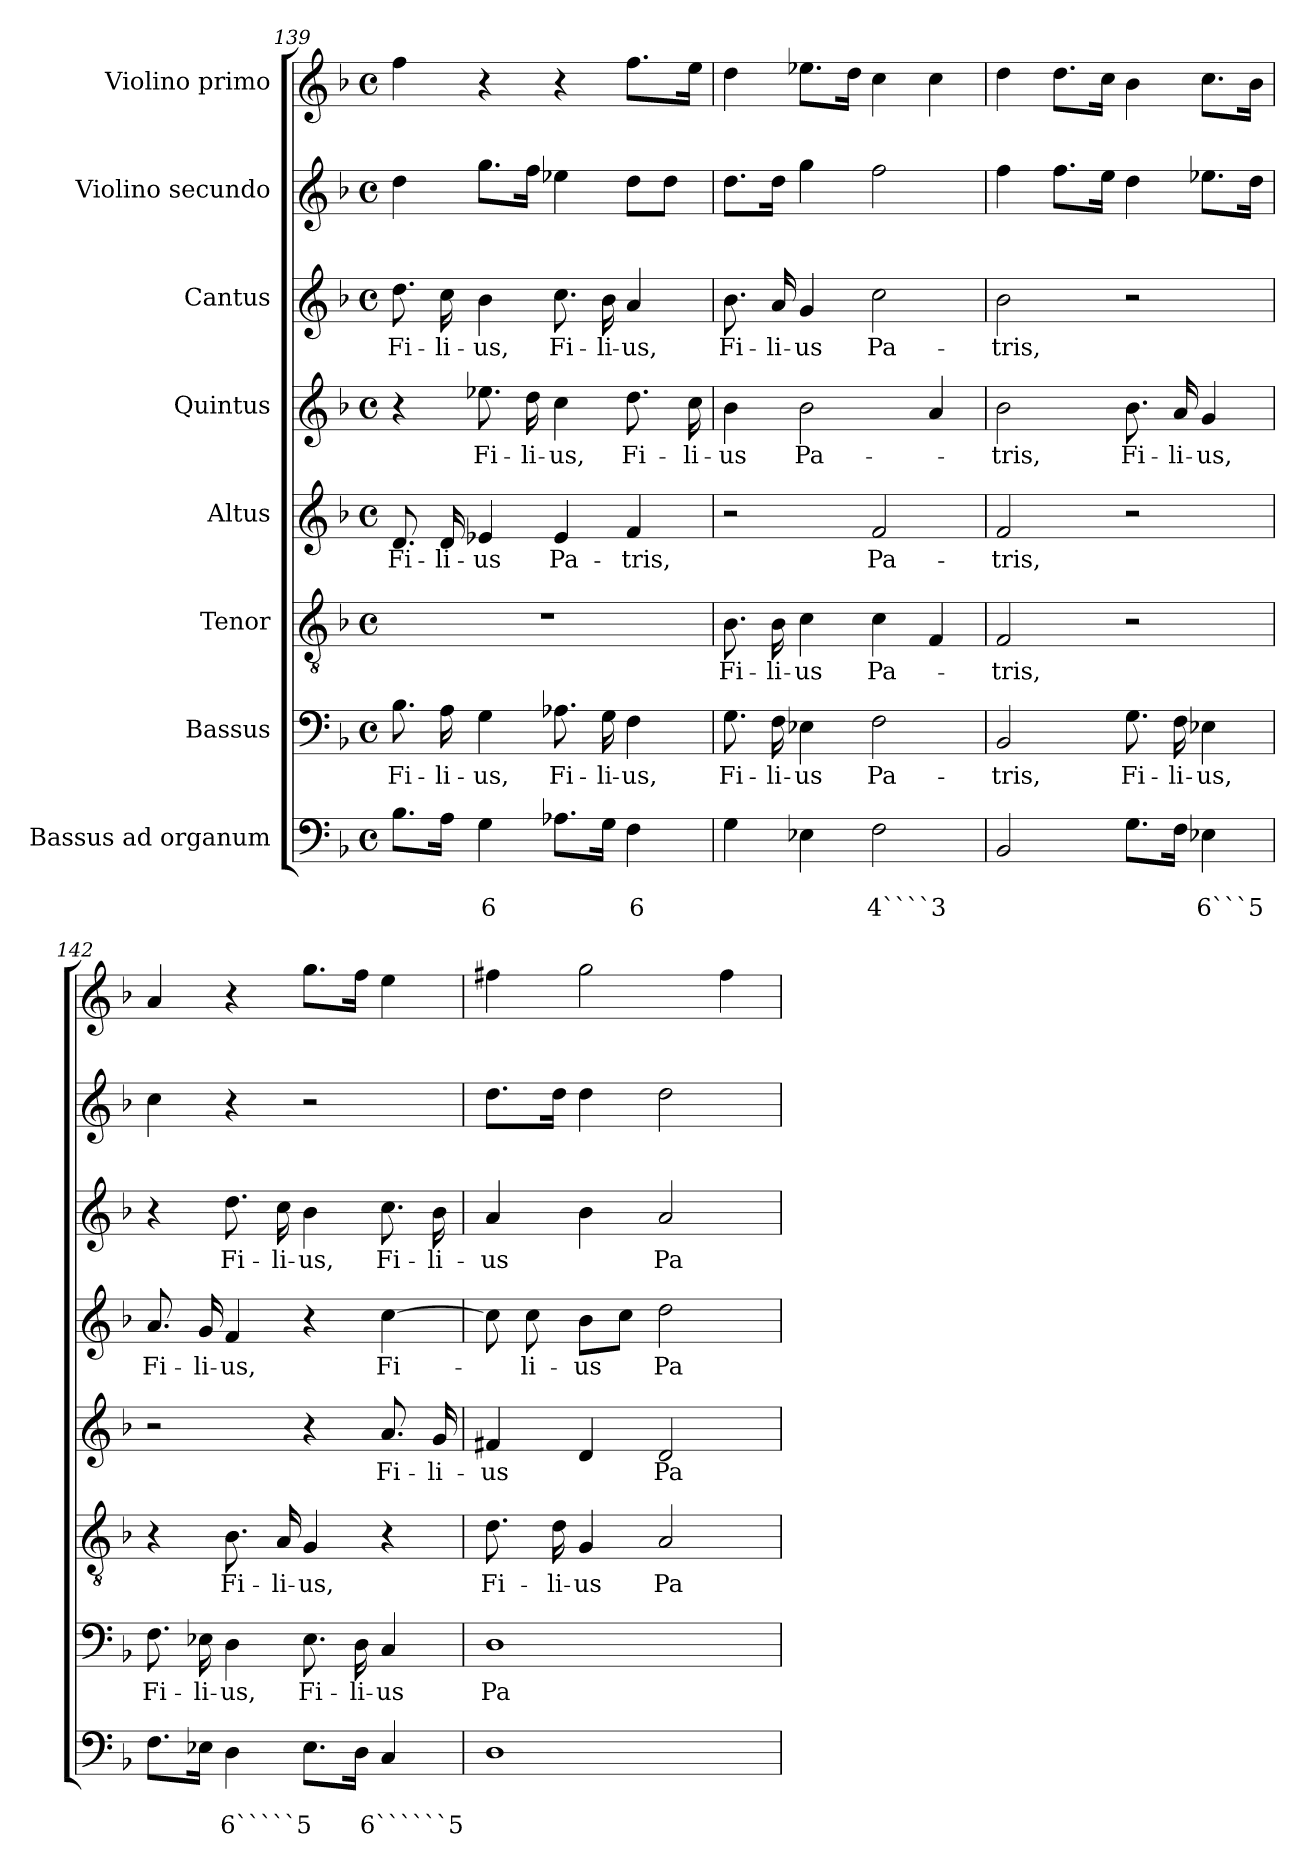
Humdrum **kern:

**kern	**text	**text	**kern	**text	**kern	**text	**kern	**text	**kern	**text	**kern	**text	**kern	**kern
*part8	*part8	*part8	*part7	*part7	*part6	*part6	*part5	*part5	*part4	*part4	*part3	*part3	*part2	*part1
*staff8	*staff8	*staff8	*staff7	*staff7	*staff6	*staff6	*staff5	*staff5	*staff4	*staff4	*staff3	*staff3	*staff2	*staff1
*I"Bassus ad  organum	*	*	*I"Bassus	*	*I"Tenor	*	*I"Altus	*	*I"Quintus	*	*I"Cantus	*	*I"Violino secundo	*I"Violino primo
*clefF4	*	*	*clefF4	*	*clefGv2	*	*clefG2	*	*clefG2	*	*clefG2	*	*clefG2	*clefG2
*k[b-]	*	*	*k[b-]	*	*k[b-]	*	*k[b-]	*	*k[b-]	*	*k[b-]	*	*k[b-]	*k[b-]
*F:	*	*	*F:	*	*F:	*	*F:	*	*F:	*	*F:	*	*F:	*F:
*M4/4	*	*	*M4/4	*	*M4/4	*	*M4/4	*	*M4/4	*	*M4/4	*	*M4/4	*M4/4
*met(c)	*	*	*met(c)	*	*met(c)	*	*met(c)	*	*met(c)	*	*met(c)	*	*met(c)	*met(c)
=139	=139	=139	=139	=139	=139	=139	=139	=139	=139	=139	=139	=139	=139	=139
!	!	!	!	!LO:LY:b	!	!	!	!LO:LY:b	!	!	!	!LO:LY:b	!	!
8.B-\L	.	.	8.B-\	Fi-	1r	.	8.d/	Fi-	4r	.	8.dd\	Fi-	4dd\	4ff\
!	!	!	!	!LO:LY:b	!	!	!	!LO:LY:b	!	!	!	!LO:LY:b	!	!
16A\Jk	.	.	16A\	-li-	.	.	16d/	-li-	.	.	16cc\	-li-	.	.
!	!	!LO:LY:b	!	!LO:LY:b	!	!	!	!LO:LY:b	!	!LO:LY:b	!	!LO:LY:b	!	!
4G\	.	6	4G\	-us,	.	.	4e-X/	-us	8.ee-X\	Fi-	4b-\	-us,	8.gg\L	4r
!	!	!	!	!	!	!	!	!	!	!LO:LY:b	!	!	!	!
.	.	.	.	.	.	.	.	.	16dd\	-li-	.	.	16ff\Jk	.
!	!	!	!	!LO:LY:b	!	!	!	!LO:LY:b	!	!LO:LY:b	!	!LO:LY:b	!	!
8.A-X\L	.	.	8.A-X\	Fi-	.	.	4e-/	Pa-	4cc\	-us,	8.cc\	Fi-	4ee-X\	4r
!	!	!	!	!LO:LY:b	!	!	!	!	!	!	!	!LO:LY:b	!	!
16G\Jk	.	.	16G\	-li-	.	.	.	.	.	.	16b-\	-li-	.	.
!	!	!LO:LY:b	!	!LO:LY:b	!	!	!	!LO:LY:b	!	!LO:LY:b	!	!LO:LY:b	!	!
4F\	.	6	4F\	-us,	.	.	4f/	-tris,	8.dd\	Fi-	4a/	-us,	8dd\L	8.ff\L
.	.	.	.	.	.	.	.	.	.	.	.	.	8dd\J	.
!	!	!	!	!	!	!	!	!	!	!LO:LY:b	!	!	!	!
.	.	.	.	.	.	.	.	.	16cc\	-li-	.	.	.	16ee\Jk
=140	=140	=140	=140	=140	=140	=140	=140	=140	=140	=140	=140	=140	=140	=140
!	!	!	!	!LO:LY:b	!	!LO:LY:b	!	!	!	!LO:LY:b	!	!LO:LY:b	!	!
4G\	.	.	8.G\	Fi-	8.B-\	Fi-	2r	.	4b-\	-us	8.b-\	Fi-	8.dd\L	4dd\
!	!	!	!	!LO:LY:b	!	!LO:LY:b	!	!	!	!	!	!LO:LY:b	!	!
.	.	.	16F\	-li-	16B-\	-li-	.	.	.	.	16a/	-li-	16dd\Jk	.
!	!	!	!	!LO:LY:b	!	!LO:LY:b	!	!	!	!LO:LY:b	!	!LO:LY:b	!	!
4E-X\	.	.	4E-X\	-us	4c\	-us	.	.	2b-\	Pa-	4g/	-us	4gg\	8.ee-X\L
.	.	.	.	.	.	.	.	.	.	.	.	.	.	16dd\Jk
!	!	!LO:LY:b	!	!LO:LY:b	!	!LO:LY:b	!	!LO:LY:b	!	!	!	!LO:LY:b	!	!
2F\	.	4````3	2F\	Pa-	4c\	Pa-	2f/	Pa-	.	.	2cc\	Pa-	2ff\	4cc\
.	.	.	.	.	4F/	.	.	.	4a/	.	.	.	.	4cc\
!!LO:PB:g=z
=141	=141	=141	=141	=141	=141	=141	=141	=141	=141	=141	=141	=141	=141	=141
!	!	!	!	!LO:LY:b	!	!LO:LY:b	!	!LO:LY:b	!	!LO:LY:b	!	!LO:LY:b	!	!
2BB-/	.	.	2BB-/	-tris,	2F/	-tris,	2f/	-tris,	2b-\	-tris,	2b-\	-tris,	4ff\	4dd\
.	.	.	.	.	.	.	.	.	.	.	.	.	8.ff\L	8.dd\L
.	.	.	.	.	.	.	.	.	.	.	.	.	16ee\Jk	16cc\Jk
!	!	!	!	!LO:LY:b	!	!	!	!	!	!LO:LY:b	!	!	!	!
8.G\L	.	.	8.G\	Fi-	2r	.	2r	.	8.b-\	Fi-	2r	.	4dd\	4b-\
!	!	!	!	!LO:LY:b	!	!	!	!	!	!LO:LY:b	!	!	!	!
16F\Jk	.	.	16F\	-li-	.	.	.	.	16a/	-li-	.	.	.	.
!	!	!LO:LY:b	!	!LO:LY:b	!	!	!	!	!	!LO:LY:b	!	!	!	!
4E-X\	.	6```5	4E-X\	-us,	.	.	.	.	4g/	-us,	.	.	8.ee-X\L	8.cc\L
.	.	.	.	.	.	.	.	.	.	.	.	.	16dd\Jk	16b-\Jk
=142	=142	=142	=142	=142	=142	=142	=142	=142	=142	=142	=142	=142	=142	=142
!	!	!	!	!LO:LY:b	!	!	!	!	!	!LO:LY:b	!	!	!	!
8.F\L	.	.	8.F\	Fi-	4r	.	2r	.	8.a/	Fi-	4r	.	4cc\	4a/
!	!	!	!	!LO:LY:b	!	!	!	!	!	!LO:LY:b	!	!	!	!
16E-X\Jk	.	.	16E-X\	-li-	.	.	.	.	16g/	-li-	.	.	.	.
!	!	!LO:LY:b	!	!LO:LY:b	!	!LO:LY:b	!	!	!	!LO:LY:b	!	!LO:LY:b	!	!
4D\	.	6`````5	4D\	-us,	8.B-\	Fi-	.	.	4f/	-us,	8.dd\	Fi-	4r	4r
!	!	!	!	!	!	!LO:LY:b	!	!	!	!	!	!LO:LY:b	!	!
.	.	.	.	.	16A/	-li-	.	.	.	.	16cc\	-li-	.	.
!	!	!	!	!LO:LY:b	!	!LO:LY:b	!	!	!	!	!	!LO:LY:b	!	!
8.E-\L	.	.	8.E-\	Fi-	4G/	-us,	4r	.	4r	.	4b-\	-us,	2r	8.gg\L
!	!	!	!	!LO:LY:b	!	!	!	!	!	!	!	!	!	!
16D\Jk	.	.	16D\	-li-	.	.	.	.	.	.	.	.	.	16ff\Jk
!	!	!LO:LY:b	!	!LO:LY:b	!	!	!	!LO:LY:b	!	!LO:LY:b	!	!LO:LY:b	!	!
4C/	.	6``````5	4C/	-us	4r	.	8.a/	Fi-	[4cc\	Fi-	8.cc\	Fi-	.	4ee\
!	!	!	!	!	!	!	!	!LO:LY:b	!	!	!	!LO:LY:b	!	!
.	.	.	.	.	.	.	16g/	-li-	.	.	16b-\	-li-	.	.
=143	=143	=143	=143	=143	=143	=143	=143	=143	=143	=143	=143	=143	=143	=143
!	!	!	!	!LO:LY:b	!	!LO:LY:b	!	!LO:LY:b	!	!	!	!LO:LY:b	!	!
1D	.	.	1D	Pa-	8.d\	Fi-	4f#X/	-us	8cc\]	.	4a/	-us	8.dd\L	4ff#X\
!	!	!	!	!	!	!	!	!	!	!LO:LY:b	!	!	!	!
.	.	.	.	.	.	.	.	.	8cc\	-li-	.	.	.	.
!	!	!	!	!	!	!LO:LY:b	!	!	!	!	!	!	!	!
.	.	.	.	.	16d\	-li-	.	.	.	.	.	.	16dd\Jk	.
!	!	!	!	!	!	!LO:LY:b	!	!	!	!LO:LY:b	!	!	!	!
.	.	.	.	.	4G/	-us	4d/	.	8b-\L	-us	4b-\	.	4dd\	2gg\
.	.	.	.	.	.	.	.	.	8cc\J	.	.	.	.	.
!	!	!	!	!	!	!LO:LY:b	!	!LO:LY:b	!	!LO:LY:b	!	!LO:LY:b	!	!
.	.	.	.	.	2A/	Pa-	2d/	Pa-	2dd\	Pa-	2a/	Pa-	2dd\	.
.	.	.	.	.	.	.	.	.	.	.	.	.	.	4ff#\
=	=	=	=	=	=	=	=	=	=	=	=	=	=	=
*-	*-	*-	*-	*-	*-	*-	*-	*-	*-	*-	*-	*-	*-	*-
